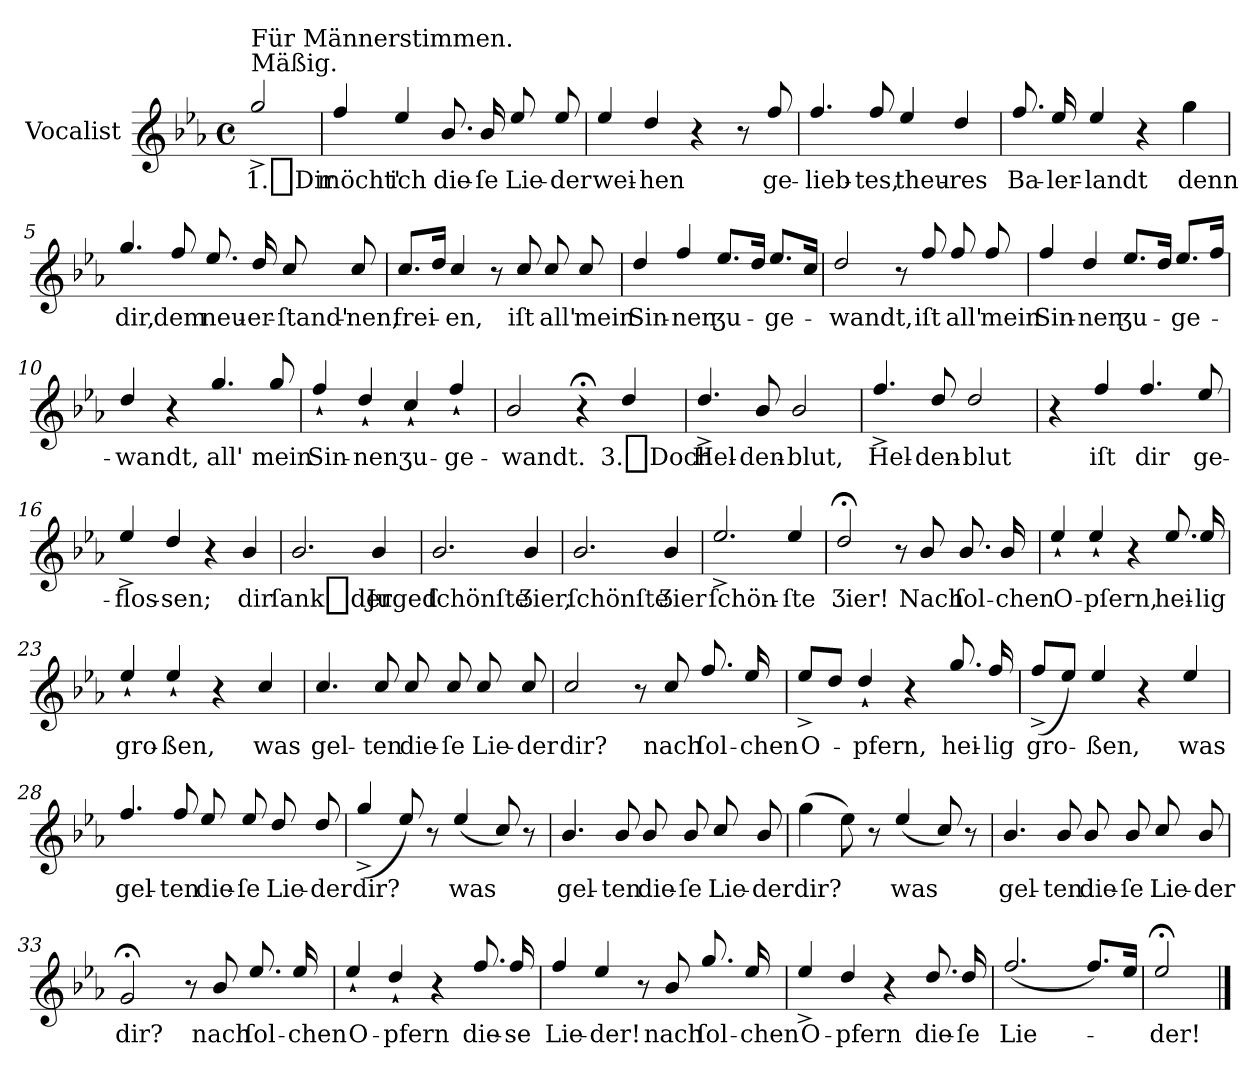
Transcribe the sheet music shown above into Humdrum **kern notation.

**kern	**text
*part1	*part1
*staff1	*staff1
*I"Vocalist	*
*k[b-e-a-]	*
*E-:	*
*M4/4	*
*met(c)	*
=	=
!LO:TX:a:t=Mäßig.	!
!LO:TX:a:t=Für Männerstimmen.	!
2gg^/	1._Dir
=1	=1
4ff/	möcht'
4ee-/	ich
8.b-/	die-
16b-/	-ſe
8ee-/	Lie-
8ee-/	-der
=2	=2
4ee-/	wei-
4dd/	-hen
4r	.
8r	.
8ff/	ge-
=3	=3
4.ff/	-lieb-
8ff/	-tes,
4ee-/	theu-
4dd/	-res
=4	=4
8.ff/	Ba-
16ee-/	-ler-
4ee-/	-landt
4r	.
4gg	denn
=5	=5
4.gg/	dir,
8ff/	dem
8.ee-/	neu-
16dd/	-er-
8cc/	-ſtand'-
8cc/	-nen,
=6	=6
8.cc/L	frei-
16ddJk	.
4cc/	-en,
8r	.
8cc/	iſt
8cc/	all'
8cc/	mein
=7	=7
4dd/	Sin-
4ff/	-nen
8.ee-/L	ʒu-
16ddJk	.
8.ee-/L	-ge-
16ccJk	.
=8	=8
2dd/	-wandt,
8r	.
8ff/	iſt
8ff/	all'
8ff/	mein
=9	=9
4ff/	Sin-
4dd/	-nen
8.ee-/L	ʒu-
16ddJk	.
8.ee-/L	-ge-
16ffJk	.
=10	=10
4dd/	-wandt,
4r	.
4.gg/	all'
8gg/	mein
=11	=11
4ff`/	Sin-
4dd`/	-nen
4cc`/	ʒu-
4ff`/	-ge-
=12	=12
2b-/	-wandt.
4r;<	.
4dd/	3._Doch
=13	=13
4.dd^/	Hel-
8b-/	-den-
2b-/	-blut,
=14	=14
4.ff^/	Hel-
8dd/	-den-
2dd/	-blut
=15	=15
4r	.
4ff/	iſt
4.ff/	dir
8ee-/	ge-
=16	=16
4ee-^/	-flos-
4dd/	-sen;
4r	.
4b-/	dir
=17	=17
2.b-/	ſank_der
4b-/	Juged
=18	=18
2.b-/	ſchönſte
4b-/	Ʒier,
=19	=19
2.b-/	ſchönſte
4b-/	Ʒier
=20	=20
2.ee-^/	ſchön-
4ee-/	-ſte
=21	=21
2dd;</	Ʒier!
8r	.
8b-/	Nach
8.b-/	ſol-
16b-/	-chen
=22	=22
4ee-`/	O-
4ee-`/	-pſern,
4r	.
8.ee-/	hei-
16ee-/	-lig
=23	=23
4ee-`/	gro-
4ee-`/	-ßen,
4r	.
4cc/	was
=24	=24
4.cc/	gel-
8cc/	-ten
8cc/	die-
8cc/	-ſe
8cc/	Lie-
8cc/	-der
=25	=25
2cc/	dir?
8r	.
8cc/	nach
8.ff/	ſol-
16ee-/	-chen
=26	=26
8ee-^/L	O-
8ddJ	.
4dd`/	-pfern,
4r	.
8.gg/	hei-
16ff/	-lig
=27	=27
(8ff^/L	gro-
8ee-J)	.
4ee-/	-ßen,
4r	.
4ee-/	was
=28	=28
4.ff/	gel-
8ff/	-ten
8ee-/	die-
8ee-/	-ſe
8dd/	Lie-
8dd/	-der
=29	=29
(4gg^/	dir?
8ee-/)	.
8r	.
(4ee-/	was
8cc/)	.
8r	.
=30	=30
4.b-/	gel-
8b-/	-ten
8b-/	die-
8b-/	-ſe
8cc/	Lie-
8b-/	-der
=31	=31
(4gg	dir?
8ee-)	.
8r	.
(4ee-/	was
8cc/)	.
8r	.
=32	=32
4.b-/	gel-
8b-/	-ten
8b-/	die-
8b-/	-ſe
8cc/	Lie-
8b-/	-der
=33	=33
2g;<	dir?
8r	.
8b-/	nach
8.ee-/	ſol-
16ee-/	-chen
=34	=34
4ee-`/	O-
4dd`/	-pfern
4r	.
8.ff/	die-
16ff/	-se
=35	=35
4ff/	Lie-
4ee-/	-der!
8r	.
8b-/	nach
8.gg/	ſol-
16ee-/	-chen
=36	=36
4ee-^/	O-
4dd/	-pfern
4r	.
8.dd/	die-
16dd/	-ſe
=37	=37
(2.ff/	Lie-
8.ff/L)	.
16ee-Jk	.
=38	=38
2ee-;</	-der!
==	==
*-	*-
